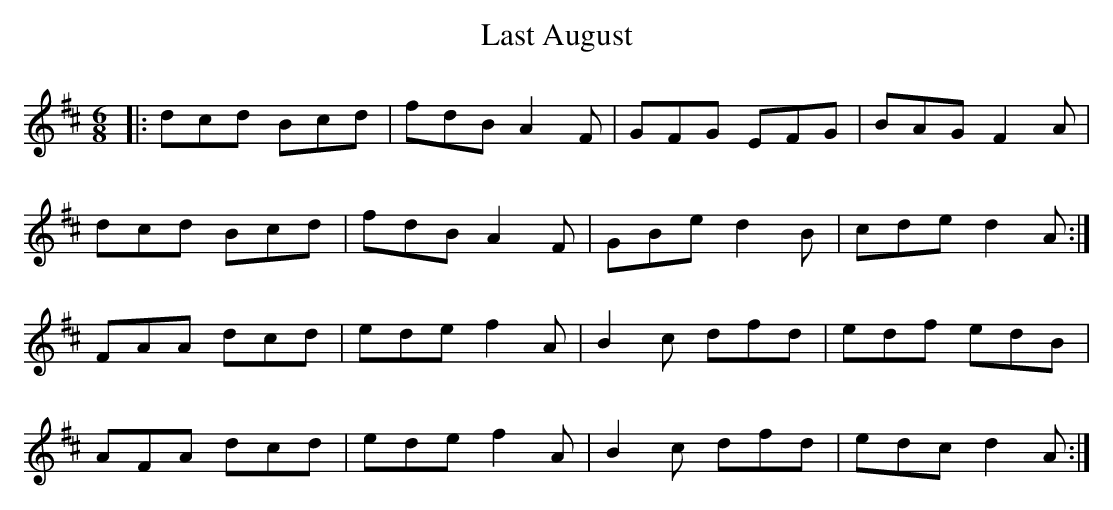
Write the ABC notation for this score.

X:1
T: Last August
M: 6/8
L: 1/8
K: Dmaj
|:dcd Bcd|fdB A2F|GFG EFG|BAG F2A|
dcd Bcd|fdB A2F|GBe d2B|cde d2A:|
FAA dcd|ede f2A|B2c dfd|edf edB|
AFA dcd|ede f2A|B2c dfd|edc d2A:|
